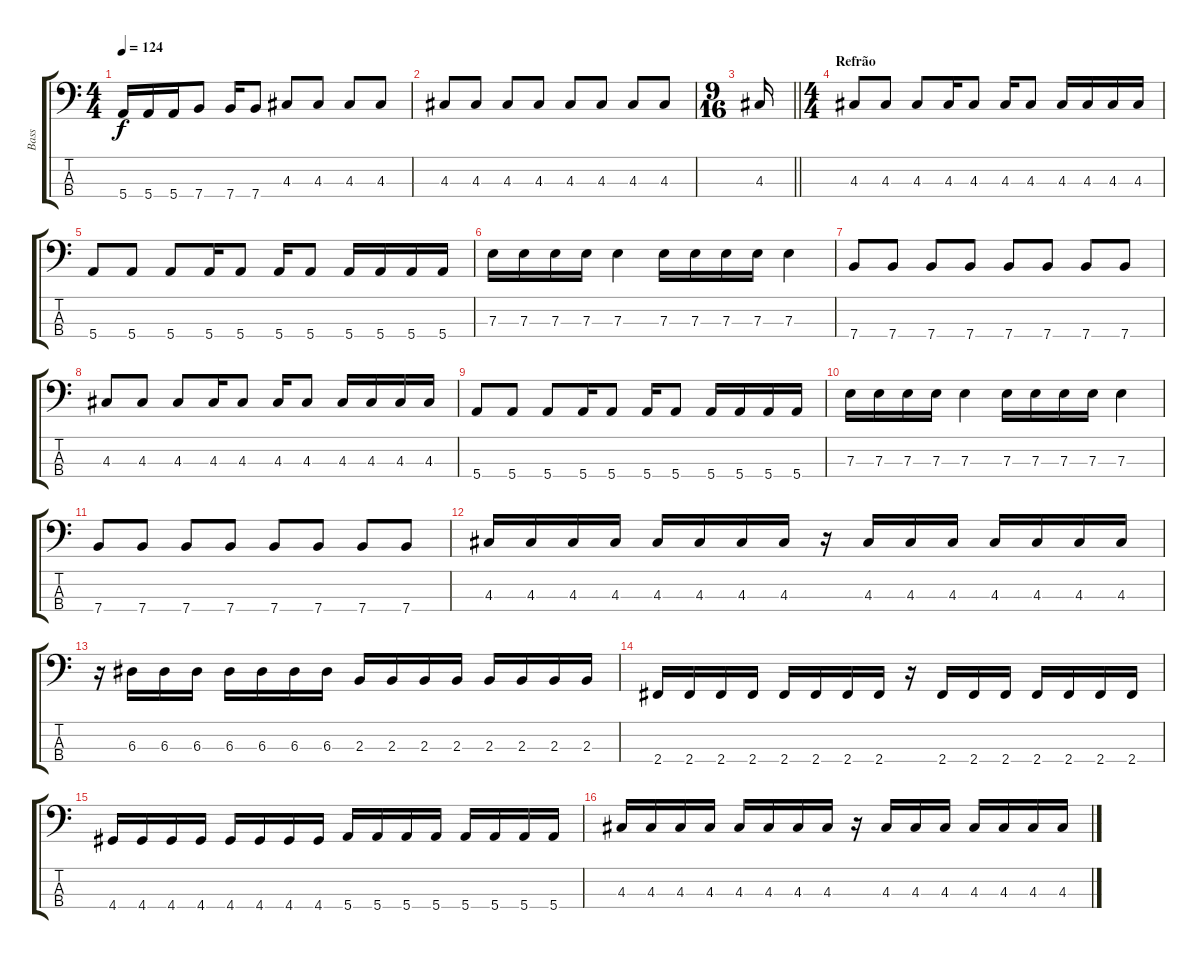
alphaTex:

\track ("Bass" "Bass") {instrument electricbasspick}
\staff {score tabs}
\tuning (G2 D2 A1 E1) {hide}
\ts (4 4)
\tempo 124
\clef f4
\ks c
5.4.16{dy f} 5.4.16 5.4.16 7.4.8 7.4.16 7.4.8 4.3.8 4.3.8 4.3.8 4.3.8 |
4.3.8 4.3.8 4.3.8 4.3.8 4.3.8 4.3.8 4.3.8 4.3.8 |
\ts (9 16)
\barLineRight lightlight
4.3.16 |
\ts (4 4)
\section ("" "Refrão")
4.3.8 4.3.8 4.3.8 4.3.16 4.3.8 4.3.16 4.3.8 4.3.16 4.3.16 4.3.16 4.3.16 |
5.4.8 5.4.8 5.4.8 5.4.16 5.4.8 5.4.16 5.4.8 5.4.16 5.4.16 5.4.16 5.4.16 |
7.3.16 7.3.16 7.3.16 7.3.16 7.3.4 7.3.16 7.3.16 7.3.16 7.3.16 7.3.4 |
7.4.8 7.4.8 7.4.8 7.4.8 7.4.8 7.4.8 7.4.8 7.4.8 |
4.3.8 4.3.8 4.3.8 4.3.16 4.3.8 4.3.16 4.3.8 4.3.16 4.3.16 4.3.16 4.3.16 |
5.4.8 5.4.8 5.4.8 5.4.16 5.4.8 5.4.16 5.4.8 5.4.16 5.4.16 5.4.16 5.4.16 |
7.3.16 7.3.16 7.3.16 7.3.16 7.3.4 7.3.16 7.3.16 7.3.16 7.3.16 7.3.4 |
7.4.8 7.4.8 7.4.8 7.4.8 7.4.8 7.4.8 7.4.8 7.4.8 |
4.3.16 4.3.16 4.3.16 4.3.16 4.3.16 4.3.16 4.3.16 4.3.16 r.16 4.3.16 4.3.16 4.3.16 4.3.16 4.3.16 4.3.16 4.3.16 |
r.16 6.3.16 6.3.16 6.3.16 6.3.16 6.3.16 6.3.16 6.3.16 2.3.16 2.3.16 2.3.16 2.3.16 2.3.16 2.3.16 2.3.16 2.3.16 |
2.4.16 2.4.16 2.4.16 2.4.16 2.4.16 2.4.16 2.4.16 2.4.16 r.16 2.4.16 2.4.16 2.4.16 2.4.16 2.4.16 2.4.16 2.4.16 |
4.4.16 4.4.16 4.4.16 4.4.16 4.4.16 4.4.16 4.4.16 4.4.16 5.4.16 5.4.16 5.4.16 5.4.16 5.4.16 5.4.16 5.4.16 5.4.16 |
4.3.16 4.3.16 4.3.16 4.3.16 4.3.16 4.3.16 4.3.16 4.3.16 r.16 4.3.16 4.3.16 4.3.16 4.3.16 4.3.16 4.3.16 4.3.16
